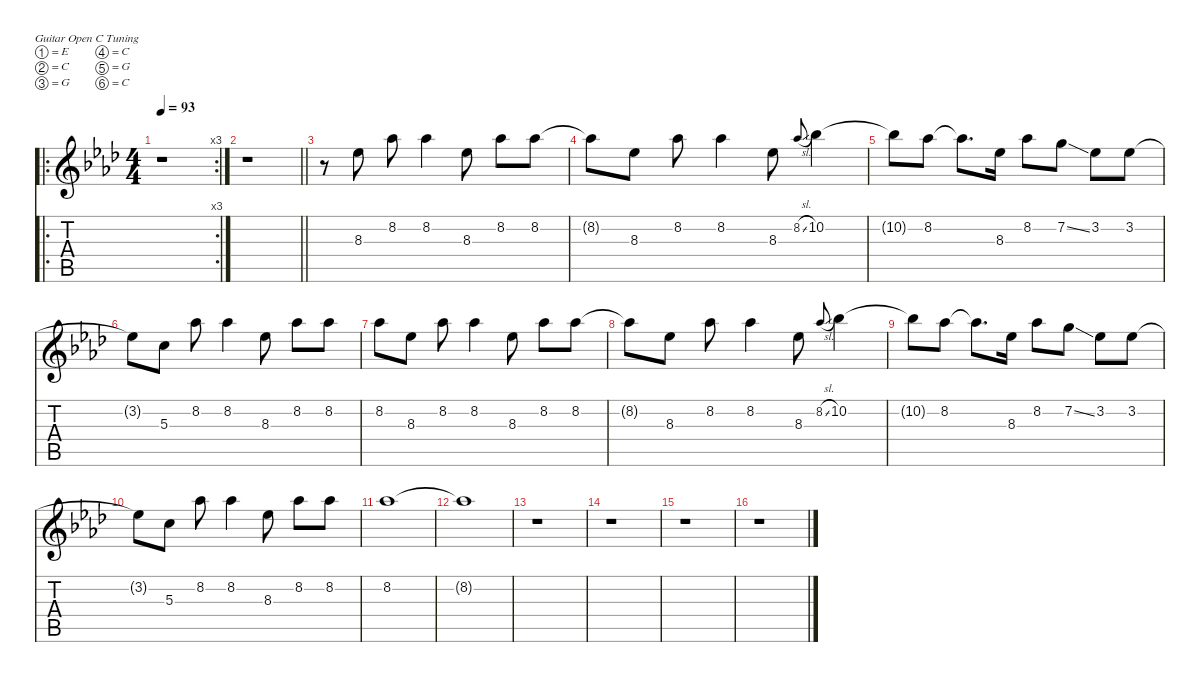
\defaultSystemsLayout 4
\hideDynamics
\bracketExtendMode nobrackets
\singleTrackTrackNamePolicy hidden
\multiTrackTrackNamePolicy hidden
\firstSystemTrackNameMode fullname
\firstSystemTrackNameOrientation horizontal
\otherSystemsTrackNameOrientation horizontal
\track ("Guitar 2" "dist.guit.") {instrument distortionguitar}
\staff {score tabs}
\tuning (E4 C4 G3 C3 G2 C2)
\ro
\rc 3
\ts (4 4)
\beaming (8 2 2 2 2)
\tempo 93
\clef g2
\ks ab
r.1{dy f instrument distortionguitar beam Down} |
\barLineRight lightlight
r.1{beam Down} |
r.8{beam Down} 8.3{acc b}.8{beam Down} 8.2{acc b}.8{beam Down} 8.2{acc b}.4{beam Down} 8.3{acc b}.8{beam Down} 8.2{acc b}.8{beam Down} 8.2{acc b}.8{beam Down} |
8.2{t acc b}.8{beam Down} 8.3{acc b}.8{beam Down} 8.2{acc b}.8{beam Down} 8.2{acc b}.4{beam Down} 8.3{acc b}.8{beam Down} 8.2{sl acc b}.8{gr onbeat dy mf beam Up} 10.2{acc b}.4{dy f beam Down} |
10.2{t acc b}.8{beam Down} 8.2{acc b}.8{beam Down} 8.2{t acc b}.8{d beam Down} 8.3{acc b}.16{beam Down} 8.2{acc b}.8{beam Down} 7.2{ss acc forcenatural}.8{beam Down} 3.2{acc b}.8{beam Down} 3.2{acc b}.8{beam Down} |
3.2{t acc b}.8{beam Down} 5.3{acc forcenatural}.8{beam Down} 8.2{acc b}.8{beam Down} 8.2{acc b}.4{beam Down} 8.3{acc b}.8{beam Down} 8.2{acc b}.8{beam Down} 8.2{acc b}.8{beam Down} |
8.2{acc b}.8{beam Down} 8.3{acc b}.8{beam Down} 8.2{acc b}.8{beam Down} 8.2{acc b}.4{beam Down} 8.3{acc b}.8{beam Down} 8.2{acc b}.8{beam Down} 8.2{acc b}.8{beam Down} |
8.2{t acc b}.8{beam Down} 8.3{acc b}.8{beam Down} 8.2{acc b}.8{beam Down} 8.2{acc b}.4{beam Down} 8.3{acc b}.8{beam Down} 8.2{sl acc b}.8{gr onbeat dy mf beam Up} 10.2{acc b}.4{dy f beam Down} |
10.2{t acc b}.8{beam Down} 8.2{acc b}.8{beam Down} 8.2{t acc b}.8{d beam Down} 8.3{acc b}.16{beam Down} 8.2{acc b}.8{beam Down} 7.2{ss acc forcenatural}.8{beam Down} 3.2{acc b}.8{beam Down} 3.2{acc b}.8{beam Down} |
3.2{t acc b}.8{beam Down} 5.3{acc forcenatural}.8{beam Down} 8.2{acc b}.8{beam Down} 8.2{acc b}.4{beam Down} 8.3{acc b}.8{beam Down} 8.2{acc b}.8{beam Down} 8.2{acc b}.8{beam Down} |
8.2{acc b}.1{beam Down} |
8.2{t acc b}.1{beam Down} |
r.1{beam Down} |
r.1{beam Down} |
r.1{beam Down} |
r.1{beam Down}
